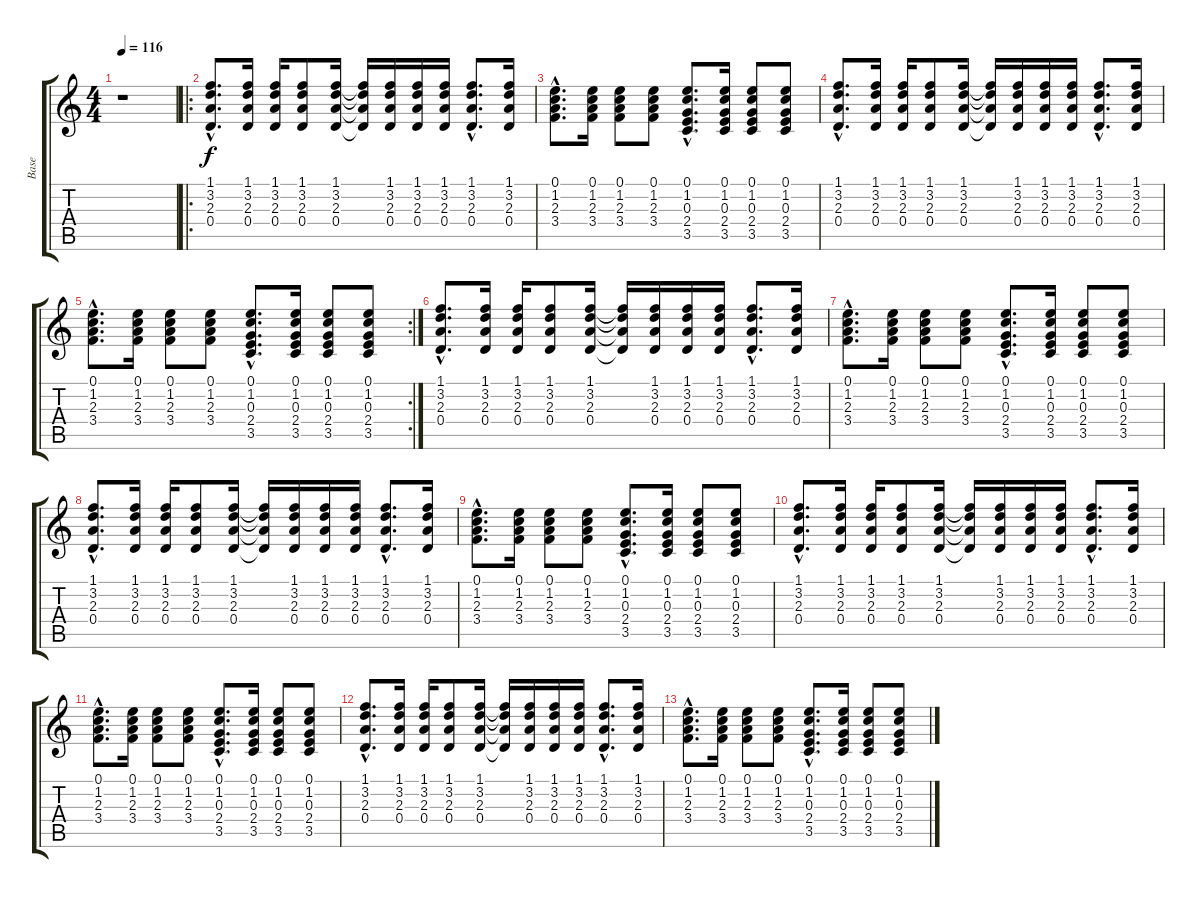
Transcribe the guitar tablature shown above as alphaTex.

\track ("Base" "Base") {instrument electricguitarjazz}
\staff {score tabs}
\tuning (E4 B3 G3 D3 A2 E2) {hide}
\ts (4 4)
\tempo 116
\clef g2
\ks c
r.1{dy f} |
\ro
(1.1{hac} 3.2{hac} 2.3{hac} 0.4{hac}).8{d instrument electricguitarjazz} (1.1 3.2 2.3 0.4).16 (1.1 3.2 2.3 0.4).16 (1.1 3.2 2.3 0.4).8 (1.1 3.2 2.3 0.4).16 (1.1{t} 3.2{t} 2.3{t} 0.4{t}).16 (1.1 3.2 2.3 0.4).16 (1.1 3.2 2.3 0.4).16 (1.1 3.2 2.3 0.4).16 (1.1{hac} 3.2{hac} 2.3{hac} 0.4{hac}).8{d} (1.1 3.2 2.3 0.4).16 |
(0.1{hac} 1.2{hac} 2.3{hac} 3.4{hac}).8{d} (0.1 1.2 2.3 3.4).16 (0.1 1.2 2.3 3.4).8 (0.1 1.2 2.3 3.4).8 (0.1{hac} 1.2{hac} 0.3{hac} 2.4{hac} 3.5{hac}).8{d} (0.1 1.2 0.3 2.4 3.5).16 (0.1 1.2 0.3 2.4 3.5).8 (0.1 1.2 0.3 2.4 3.5).8 |
(1.1{hac} 3.2{hac} 2.3{hac} 0.4{hac}).8{d} (1.1 3.2 2.3 0.4).16 (1.1 3.2 2.3 0.4).16 (1.1 3.2 2.3 0.4).8 (1.1 3.2 2.3 0.4).16 (1.1{t} 3.2{t} 2.3{t} 0.4{t}).16 (1.1 3.2 2.3 0.4).16 (1.1 3.2 2.3 0.4).16 (1.1 3.2 2.3 0.4).16 (1.1{hac} 3.2{hac} 2.3{hac} 0.4{hac}).8{d} (1.1 3.2 2.3 0.4).16 |
\rc 2
(0.1{hac} 1.2{hac} 2.3{hac} 3.4{hac}).8{d} (0.1 1.2 2.3 3.4).16 (0.1 1.2 2.3 3.4).8 (0.1 1.2 2.3 3.4).8 (0.1{hac} 1.2{hac} 0.3{hac} 2.4{hac} 3.5{hac}).8{d} (0.1 1.2 0.3 2.4 3.5).16 (0.1 1.2 0.3 2.4 3.5).8 (0.1 1.2 0.3 2.4 3.5).8 |
(1.1{hac} 3.2{hac} 2.3{hac} 0.4{hac}).8{d volume 7} (1.1 3.2 2.3 0.4).16 (1.1 3.2 2.3 0.4).16 (1.1 3.2 2.3 0.4).8 (1.1 3.2 2.3 0.4).16 (1.1{t} 3.2{t} 2.3{t} 0.4{t}).16 (1.1 3.2 2.3 0.4).16 (1.1 3.2 2.3 0.4).16 (1.1 3.2 2.3 0.4).16 (1.1{hac} 3.2{hac} 2.3{hac} 0.4{hac}).8{d} (1.1 3.2 2.3 0.4).16 |
(0.1{hac} 1.2{hac} 2.3{hac} 3.4{hac}).8{d} (0.1 1.2 2.3 3.4).16 (0.1 1.2 2.3 3.4).8 (0.1 1.2 2.3 3.4).8 (0.1{hac} 1.2{hac} 0.3{hac} 2.4{hac} 3.5{hac}).8{d} (0.1 1.2 0.3 2.4 3.5).16 (0.1 1.2 0.3 2.4 3.5).8 (0.1 1.2 0.3 2.4 3.5).8 |
(1.1{hac} 3.2{hac} 2.3{hac} 0.4{hac}).8{d} (1.1 3.2 2.3 0.4).16 (1.1 3.2 2.3 0.4).16 (1.1 3.2 2.3 0.4).8 (1.1 3.2 2.3 0.4).16 (1.1{t} 3.2{t} 2.3{t} 0.4{t}).16 (1.1 3.2 2.3 0.4).16 (1.1 3.2 2.3 0.4).16 (1.1 3.2 2.3 0.4).16 (1.1{hac} 3.2{hac} 2.3{hac} 0.4{hac}).8{d} (1.1 3.2 2.3 0.4).16 |
(0.1{hac} 1.2{hac} 2.3{hac} 3.4{hac}).8{d} (0.1 1.2 2.3 3.4).16 (0.1 1.2 2.3 3.4).8 (0.1 1.2 2.3 3.4).8 (0.1{hac} 1.2{hac} 0.3{hac} 2.4{hac} 3.5{hac}).8{d} (0.1 1.2 0.3 2.4 3.5).16 (0.1 1.2 0.3 2.4 3.5).8 (0.1 1.2 0.3 2.4 3.5).8 |
(1.1{hac} 3.2{hac} 2.3{hac} 0.4{hac}).8{d volume 0} (1.1 3.2 2.3 0.4).16 (1.1 3.2 2.3 0.4).16 (1.1 3.2 2.3 0.4).8 (1.1 3.2 2.3 0.4).16 (1.1{t} 3.2{t} 2.3{t} 0.4{t}).16 (1.1 3.2 2.3 0.4).16 (1.1 3.2 2.3 0.4).16 (1.1 3.2 2.3 0.4).16 (1.1{hac} 3.2{hac} 2.3{hac} 0.4{hac}).8{d} (1.1 3.2 2.3 0.4).16 |
(0.1{hac} 1.2{hac} 2.3{hac} 3.4{hac}).8{d} (0.1 1.2 2.3 3.4).16 (0.1 1.2 2.3 3.4).8 (0.1 1.2 2.3 3.4).8 (0.1{hac} 1.2{hac} 0.3{hac} 2.4{hac} 3.5{hac}).8{d} (0.1 1.2 0.3 2.4 3.5).16 (0.1 1.2 0.3 2.4 3.5).8 (0.1 1.2 0.3 2.4 3.5).8 |
(1.1{hac} 3.2{hac} 2.3{hac} 0.4{hac}).8{d} (1.1 3.2 2.3 0.4).16 (1.1 3.2 2.3 0.4).16 (1.1 3.2 2.3 0.4).8 (1.1 3.2 2.3 0.4).16 (1.1{t} 3.2{t} 2.3{t} 0.4{t}).16 (1.1 3.2 2.3 0.4).16 (1.1 3.2 2.3 0.4).16 (1.1 3.2 2.3 0.4).16 (1.1{hac} 3.2{hac} 2.3{hac} 0.4{hac}).8{d} (1.1 3.2 2.3 0.4).16 |
(0.1{hac} 1.2{hac} 2.3{hac} 3.4{hac}).8{d} (0.1 1.2 2.3 3.4).16 (0.1 1.2 2.3 3.4).8 (0.1 1.2 2.3 3.4).8 (0.1{hac} 1.2{hac} 0.3{hac} 2.4{hac} 3.5{hac}).8{d} (0.1 1.2 0.3 2.4 3.5).16 (0.1 1.2 0.3 2.4 3.5).8 (0.1 1.2 0.3 2.4 3.5).8
